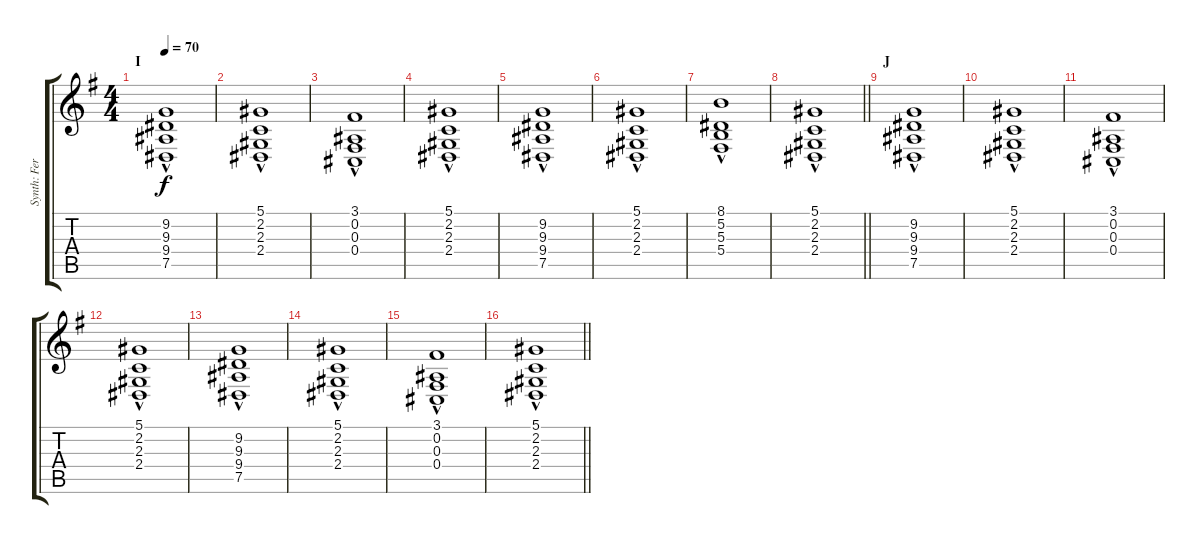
\track ("Synth: Ferdy" "Synth: Fer") {instrument synthstrings1}
\staff {score tabs}
\tuning (Eb4 Bb3 Gb3 Db3 Ab2 Eb2) {hide}
\ts (4 4)
\section ("" "I")
\tempo 70
\clef g2
\ks g
(9.2{hac} 9.3{hac} 9.4{hac} 7.5{hac}).1{dy f} |
(5.1{hac} 2.2{hac} 2.3{hac} 2.4{hac}).1 |
(3.1{hac} 0.2{hac} 0.3{hac} 0.4{hac}).1 |
(5.1{hac} 2.2{hac} 2.3{hac} 2.4{hac}).1 |
(9.2{hac} 9.3{hac} 9.4{hac} 7.5{hac}).1 |
(5.1{hac} 2.2{hac} 2.3{hac} 2.4{hac}).1 |
(8.1 5.2{hac} 5.3{hac} 5.4{hac}).1 |
\barLineRight lightlight
(5.1{hac} 2.2{hac} 2.3{hac} 2.4{hac}).1 |
\section ("" "J")
(9.2{hac} 9.3{hac} 9.4{hac} 7.5{hac}).1 |
(5.1{hac} 2.2{hac} 2.3{hac} 2.4{hac}).1 |
(3.1{hac} 0.2{hac} 0.3{hac} 0.4{hac}).1 |
(5.1{hac} 2.2{hac} 2.3{hac} 2.4{hac}).1 |
(9.2{hac} 9.3{hac} 9.4{hac} 7.5{hac}).1 |
(5.1{hac} 2.2{hac} 2.3{hac} 2.4{hac}).1 |
(3.1{hac} 0.2{hac} 0.3{hac} 0.4{hac}).1 |
\barLineRight lightlight
(5.1{hac} 2.2{hac} 2.3{hac} 2.4{hac}).1
